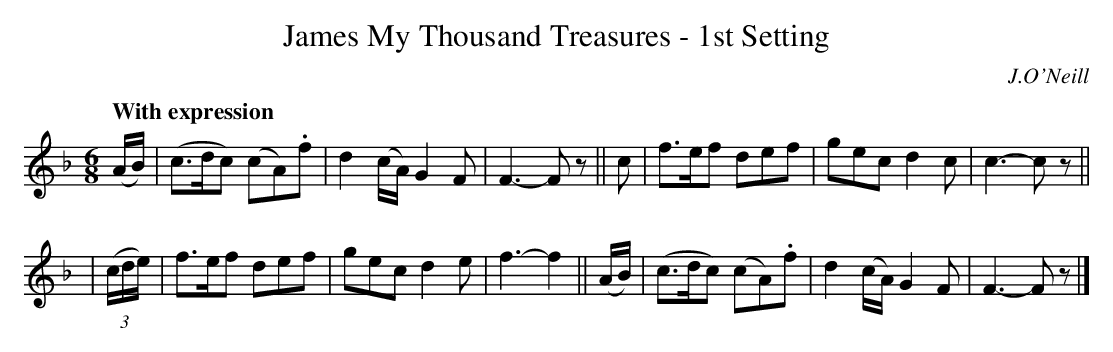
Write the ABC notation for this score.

X:1
T: James My Thousand Treasures - 1st Setting
O: J.O'Neill
Q: "With expression"
M: 6/8
L: 1/8
K: F
(A/B/) | (c>dc) (cA).f | d2 (c/A/) G2 F | F3- Fz || c | f>ef def | gec d2 c | c3- cz ||
| (3(c/d/e/) | f>ef def | gec d2 e | f3- f2 || (A/B/) | (c>dc) (cA).f | d2 (c/A/) G2 F | F3- Fz |]
